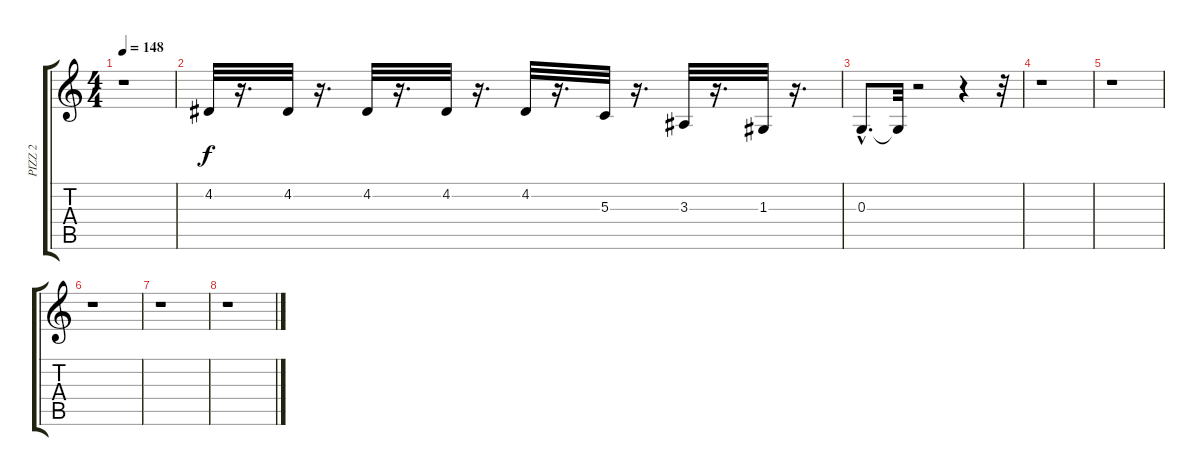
\track ("PIZZ 2" "PIZZ 2") {instrument pizzicatostrings}
\staff {score tabs}
\tuning (E4 B3 G3 D3 A2 E2) {hide}
\ts (4 4)
\tempo 148
\clef g2
\ks c
r.1{dy f} |
4.2.32 r.16{d} 4.2.32 r.16{d} 4.2.32 r.16{d} 4.2.32 r.16{d} 4.2.32 r.16{d} 5.3.32 r.16{d} 3.3.32 r.16{d} 1.3.32 r.16{d} |
0.3{hac}.8{d} 0.3{t}.32 r.2 r.4 r.32 |
r.1 |
r.1 |
r.1 |
r.1 |
r.1
